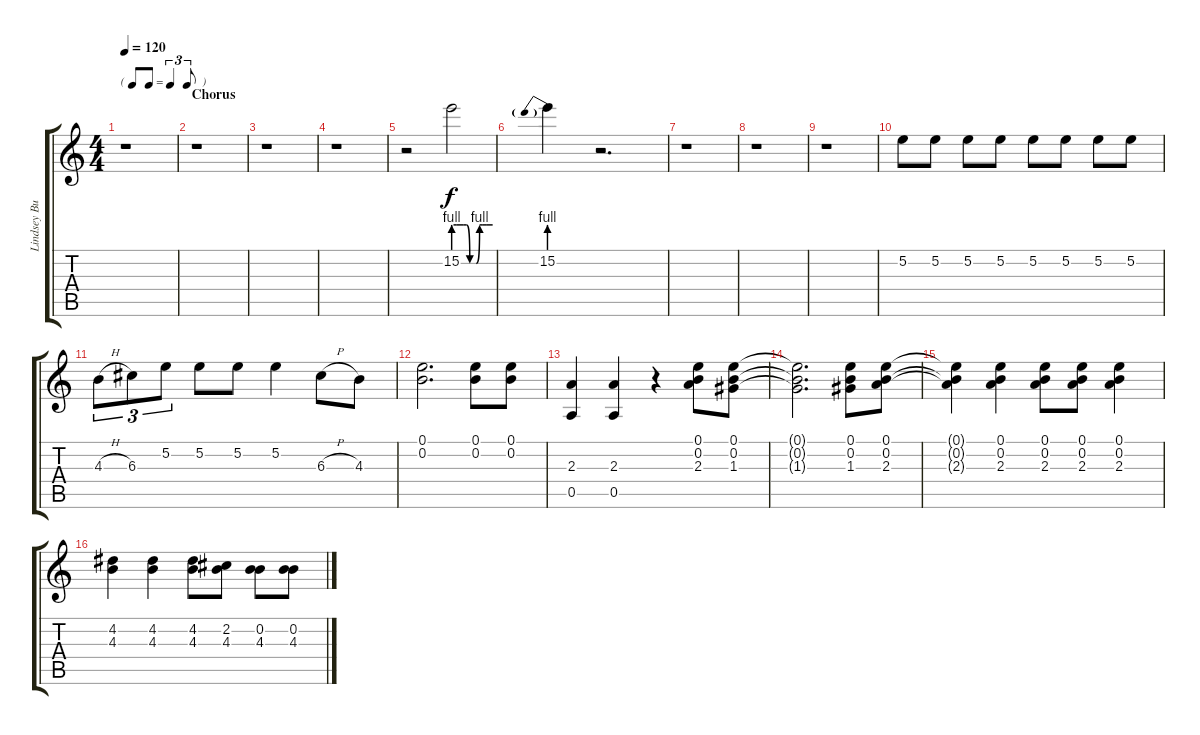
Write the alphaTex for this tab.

\track ("Lindsey Buckingham - Lead Guitar" "Lindsey Bu") {instrument distortionguitar}
\staff {score tabs}
\tuning (E4 B3 G3 D3 A2 E2) {hide}
\ts (4 4)
\tf triplet8th
\tempo 120
\clef g2
\ks c
r.1{dy f} |
\section ("" "Chorus")
r.1 |
r.1 |
r.1 |
r.2 15.2{be (custom 0 4 5 4 10 4 15 4 20 4 25 0 30 0 35 0 40 4 45 4 50 4 60 4)}.2 |
15.2{be (prebend 0 4 60 4)}.4 r.2{d} |
r.1 |
r.1 |
r.1 |
5.2.8 5.2.8 5.2.8 5.2.8 5.2.8 5.2.8 5.2.8 5.2.8 |
4.3{h}.8{tu (3 2)} 6.3.8{tu (3 2)} 5.2.8{tu (3 2)} 5.2.8 5.2.8 5.2.4 6.3{h}.8 4.3.8 |
(0.1 0.2).2{d} (0.1 0.2).8 (0.1 0.2).8 |
(2.3 0.5).4 (2.3 0.5).4 r.4 (0.1 0.2 2.3).8 (0.1 0.2 1.3).8 |
(0.1{t} 0.2{t} 1.3{t}).2{d} (0.1 0.2 1.3).8 (0.1 0.2 2.3).8 |
(0.1{t} 0.2{t} 2.3{t}).4 (0.1 0.2 2.3).4 (0.1 0.2 2.3).8 (0.1 0.2 2.3).8 (0.1 0.2 2.3).4 |
(4.2 4.3).4 (4.2 4.3).4 (4.2 4.3).8 (2.2 4.3).8 (0.2 4.3).8 (0.2 4.3).8
